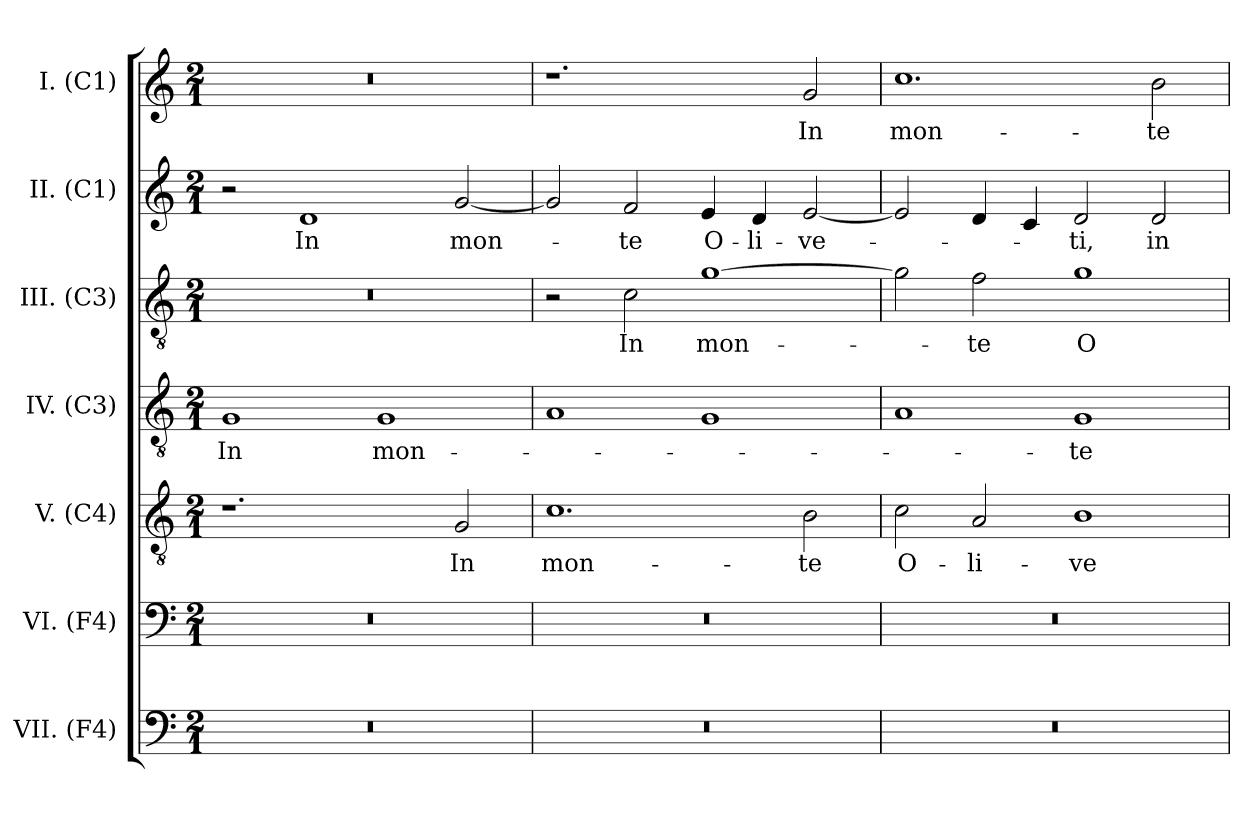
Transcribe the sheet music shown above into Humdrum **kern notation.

**kern	**kern	**kern	**text	**kern	**text	**kern	**text	**kern	**text	**kern	**text
*part7	*part6	*part5	*part5	*part4	*part4	*part3	*part3	*part2	*part2	*part1	*part1
*staff7	*staff6	*staff5	*staff5	*staff4	*staff4	*staff3	*staff3	*staff2	*staff2	*staff1	*staff1
*I"VII. (F4)	*I"VI. (F4)	*I"V. (C4)	*	*I"IV. (C3)	*	*I"III. (C3)	*	*I"II. (C1)	*	*I"I. (C1)	*
*I'VII.	*I'VI.	*I'V.	*	*I'IV.	*	*I'III.	*	*I'II.	*	*I'I.	*
!!LO:PB:g=z
*clefF4	*clefF4	*clefGv2	*	*clefGv2	*	*clefGv2	*	*clefG2	*	*clefG2	*
*	*	*ITrd7c12	*	*	*	*	*	*	*	*	*
*k[]	*k[]	*k[]	*	*k[]	*	*k[]	*	*k[]	*	*k[]	*
*C:	*C:	*C:	*	*C:	*	*C:	*	*C:	*	*C:	*
*M2/1	*M2/1	*M2/1	*	*M2/1	*	*M2/1	*	*M2/1	*	*M2/1	*
=1	=1	=1	=1	=1	=1	=1	=1	=1	=1	=1	=1
!LO:N:vis=1	!LO:N:vis=1	!	!	!	!	!	!	!	!	!	!
!	!	!	!	!	!LO:LY:b:color=#000000	!LO:N:vis=1	!	!	!	!LO:N:vis=1	!
0r	0r	1.r	.	1Gi	In	0r	.	2r	.	0r	.
!	!	!	!	!	!	!	!	!	!LO:LY:b:color=#000000	!	!
.	.	.	.	.	.	.	.	1di	In	.	.
!	!	!	!	!	!LO:LY:b:color=#000000	!	!	!	!	!	!
.	.	.	.	1Gi	mon-	.	.	.	.	.	.
!	!	!	!LO:LY:b:color=#000000	!	!	!	!	!	!	!	!
!	!	!	!	!	!	!	!	!	!LO:LY:b:color=#000000	!	!
.	.	2GGi/	In	.	.	.	.	[2gi/	mon-	.	.
=2	=2	=2	=2	=2	=2	=2	=2	=2	=2	=2	=2
!LO:N:vis=1	!LO:N:vis=1	!	!	!	!	!	!	!	!	!	!
!	!	!	!LO:LY:b:color=#000000	!	!	!	!	!	!	!	!
0r	0r	1.Ci	mon-	1Ai	.	2r	.	2gi/]	.	1.r	.
!	!	!	!	!	!	!	!LO:LY:b:color=#000000	!	!	!	!
!	!	!	!	!	!	!	!	!	!LO:LY:b:color=#000000	!	!
.	.	.	.	.	.	2ci\	In	2fi/	-te	.	.
!	!	!	!	!	!	!	!LO:LY:b:color=#000000	!	!	!	!
!	!	!	!	!	!	!	!	!	!LO:LY:b:color=#000000	!	!
.	.	.	.	1Gi	.	[1gi	mon-	4ei/	O-	.	.
!	!	!	!	!	!	!	!	!	!LO:LY:b:color=#000000	!	!
.	.	.	.	.	.	.	.	4di/	-li-	.	.
!	!	!	!LO:LY:b:color=#000000	!	!	!	!	!	!	!	!
!	!	!	!	!	!	!	!	!	!LO:LY:b:color=#000000	!	!
!	!	!	!	!	!	!	!	!	!	!	!LO:LY:b:color=#000000
.	.	2BBi\	-te	.	.	.	.	[2ei/	-ve-	2gi/	In
=3	=3	=3	=3	=3	=3	=3	=3	=3	=3	=3	=3
!LO:N:vis=1	!LO:N:vis=1	!	!	!	!	!	!	!	!	!	!
!	!	!	!LO:LY:b:color=#000000	!	!	!	!	!	!	!	!
!	!	!	!	!	!	!	!	!	!	!	!LO:LY:b:color=#000000
0r	0r	2Ci\	O-	1Ai	.	2gi\]	.	2ei/]	.	1.cci	mon-
!	!	!	!LO:LY:b:color=#000000	!	!	!	!	!	!	!	!
!	!	!	!	!	!	!	!LO:LY:b:color=#000000	!	!	!	!
.	.	2AAi/	-li-	.	.	2fi\	-te	4di/	.	.	.
.	.	.	.	.	.	.	.	4ci/	.	.	.
!	!	!	!LO:LY:b:color=#000000	!	!	!	!	!	!	!	!
!	!	!	!	!	!LO:LY:b:color=#000000	!	!	!	!	!	!
!	!	!	!	!	!	!	!LO:LY:b:color=#000000	!	!	!	!
!	!	!	!	!	!	!	!	!	!LO:LY:b:color=#000000	!	!
.	.	1BBi	-ve-	1Gi	-te	1gi	O-	2di/	-ti,	.	.
!	!	!	!	!	!	!	!	!	!LO:LY:b:color=#000000	!	!
!	!	!	!	!	!	!	!	!	!	!	!LO:LY:b:color=#000000
.	.	.	.	.	.	.	.	2di/	in	2bi\	-te
=	=	=	=	=	=	=	=	=	=	=	=
*-	*-	*-	*-	*-	*-	*-	*-	*-	*-	*-	*-
